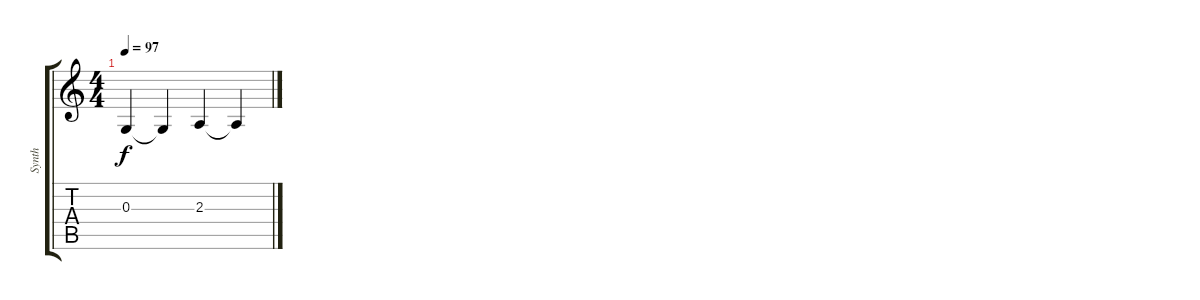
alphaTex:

\track ("Synth" "Synth") {instrument voiceoohs}
\staff {score tabs}
\tuning (E4 B3 G3 D3 A2 E2) {hide}
\ts (4 4)
\tempo 97
\clef g2
\ks c
0.3.4{dy f} 0.3{t}.4 2.3.4 2.3{t}.4
